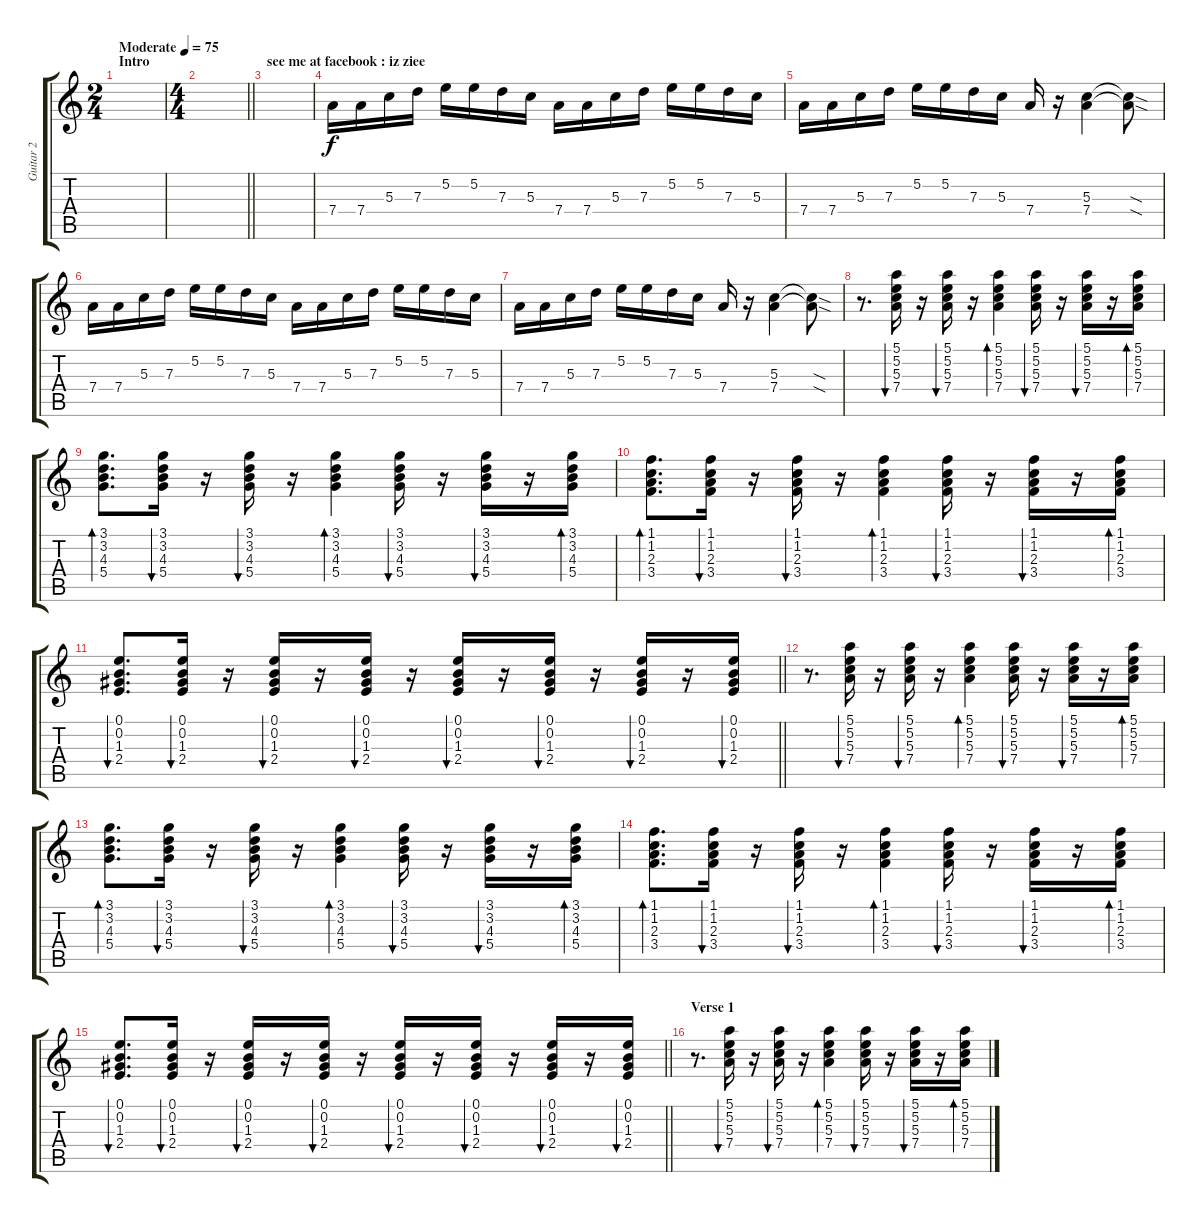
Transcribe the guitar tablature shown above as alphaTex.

\track ("Guitar 2" "Guitar 2") {instrument electricguitarclean}
\staff {score tabs}
\tuning (E4 B3 G3 D3 A2 E2) {hide}
\ts (2 4)
\section ("" "Intro")
\tempo (75 "Moderate")
\clef g2
\ks c
|
\ts (4 4)
\barLineRight lightlight
|
\section ("" "see me at facebook : iz ziee")
|
7.4.16 7.4.16 5.3.16 7.3.16 5.2.16 5.2.16 7.3.16 5.3.16 7.4.16 7.4.16 5.3.16 7.3.16 5.2.16 5.2.16 7.3.16 5.3.16 |
7.4.16 7.4.16 5.3.16 7.3.16 5.2.16 5.2.16 7.3.16 5.3.16 7.4.16 r.16 (5.3 7.4).4 (5.3{sod t} 7.4{sod t}).8 |
7.4.16 7.4.16 5.3.16 7.3.16 5.2.16 5.2.16 7.3.16 5.3.16 7.4.16 7.4.16 5.3.16 7.3.16 5.2.16 5.2.16 7.3.16 5.3.16 |
7.4.16 7.4.16 5.3.16 7.3.16 5.2.16 5.2.16 7.3.16 5.3.16 7.4.16 r.16 (5.3 7.4).4 (5.3{sod t} 7.4{sod t}).8 |
r.8{d volume 8 instrument electricguitarmuted} (5.1 5.2 5.3 7.4).16{bu 30} r.16 (5.1 5.2 5.3 7.4).16{bu 30} r.16 (5.1 5.2 5.3 7.4).4{bd 30} (5.1 5.2 5.3 7.4).16{bu 30} r.16 (5.1 5.2 5.3 7.4).16{bu 30} r.16 (5.1 5.2 5.3 7.4).16{bd 30} |
(3.1 3.2 4.3 5.4).8{d bd 30} (3.1 3.2 4.3 5.4).16{bu 30} r.16 (3.1 3.2 4.3 5.4).16{bu 30} r.16 (3.1 3.2 4.3 5.4).4{bd 30} (3.1 3.2 4.3 5.4).16{bu 30} r.16 (3.1 3.2 4.3 5.4).16{bu 30} r.16 (3.1 3.2 4.3 5.4).16{bd 30} |
(1.1 1.2 2.3 3.4).8{d bd 30} (1.1 1.2 2.3 3.4).16{bu 30} r.16 (1.1 1.2 2.3 3.4).16{bu 30} r.16 (1.1 1.2 2.3 3.4).4{bd 30} (1.1 1.2 2.3 3.4).16{bu 30} r.16 (1.1 1.2 2.3 3.4).16{bu 30} r.16 (1.1 1.2 2.3 3.4).16{bd 30} |
\barLineRight lightlight
(0.1 0.2 1.3 2.4).8{d bu 30} (0.1 0.2 1.3 2.4).16{bu 30} r.16 (0.1 0.2 1.3 2.4).16{bu 30} r.16 (0.1 0.2 1.3 2.4).16{bu 30} r.16 (0.1 0.2 1.3 2.4).16{bu 30} r.16 (0.1 0.2 1.3 2.4).16{bu 30} r.16 (0.1 0.2 1.3 2.4).16{bu 30} r.16 (0.1 0.2 1.3 2.4).16{bu 30} |
r.8{d} (5.1 5.2 5.3 7.4).16{bu 30} r.16 (5.1 5.2 5.3 7.4).16{bu 30} r.16 (5.1 5.2 5.3 7.4).4{bd 30} (5.1 5.2 5.3 7.4).16{bu 30} r.16 (5.1 5.2 5.3 7.4).16{bu 30} r.16 (5.1 5.2 5.3 7.4).16{bd 30} |
(3.1 3.2 4.3 5.4).8{d bd 30} (3.1 3.2 4.3 5.4).16{bu 30} r.16 (3.1 3.2 4.3 5.4).16{bu 30} r.16 (3.1 3.2 4.3 5.4).4{bd 30} (3.1 3.2 4.3 5.4).16{bu 30} r.16 (3.1 3.2 4.3 5.4).16{bu 30} r.16 (3.1 3.2 4.3 5.4).16{bd 30} |
(1.1 1.2 2.3 3.4).8{d bd 30} (1.1 1.2 2.3 3.4).16{bu 30} r.16 (1.1 1.2 2.3 3.4).16{bu 30} r.16 (1.1 1.2 2.3 3.4).4{bd 30} (1.1 1.2 2.3 3.4).16{bu 30} r.16 (1.1 1.2 2.3 3.4).16{bu 30} r.16 (1.1 1.2 2.3 3.4).16{bd 30} |
\barLineRight lightlight
(0.1 0.2 1.3 2.4).8{d bu 30} (0.1 0.2 1.3 2.4).16{bu 30} r.16 (0.1 0.2 1.3 2.4).16{bu 30} r.16 (0.1 0.2 1.3 2.4).16{bu 30} r.16 (0.1 0.2 1.3 2.4).16{bu 30} r.16 (0.1 0.2 1.3 2.4).16{bu 30} r.16 (0.1 0.2 1.3 2.4).16{bu 30} r.16 (0.1 0.2 1.3 2.4).16{bu 30} |
\section ("" "Verse 1")
r.8{d} (5.1 5.2 5.3 7.4).16{bu 30} r.16 (5.1 5.2 5.3 7.4).16{bu 30} r.16 (5.1 5.2 5.3 7.4).4{bd 30} (5.1 5.2 5.3 7.4).16{bu 30} r.16 (5.1 5.2 5.3 7.4).16{bu 30} r.16 (5.1 5.2 5.3 7.4).16{bd 30}
